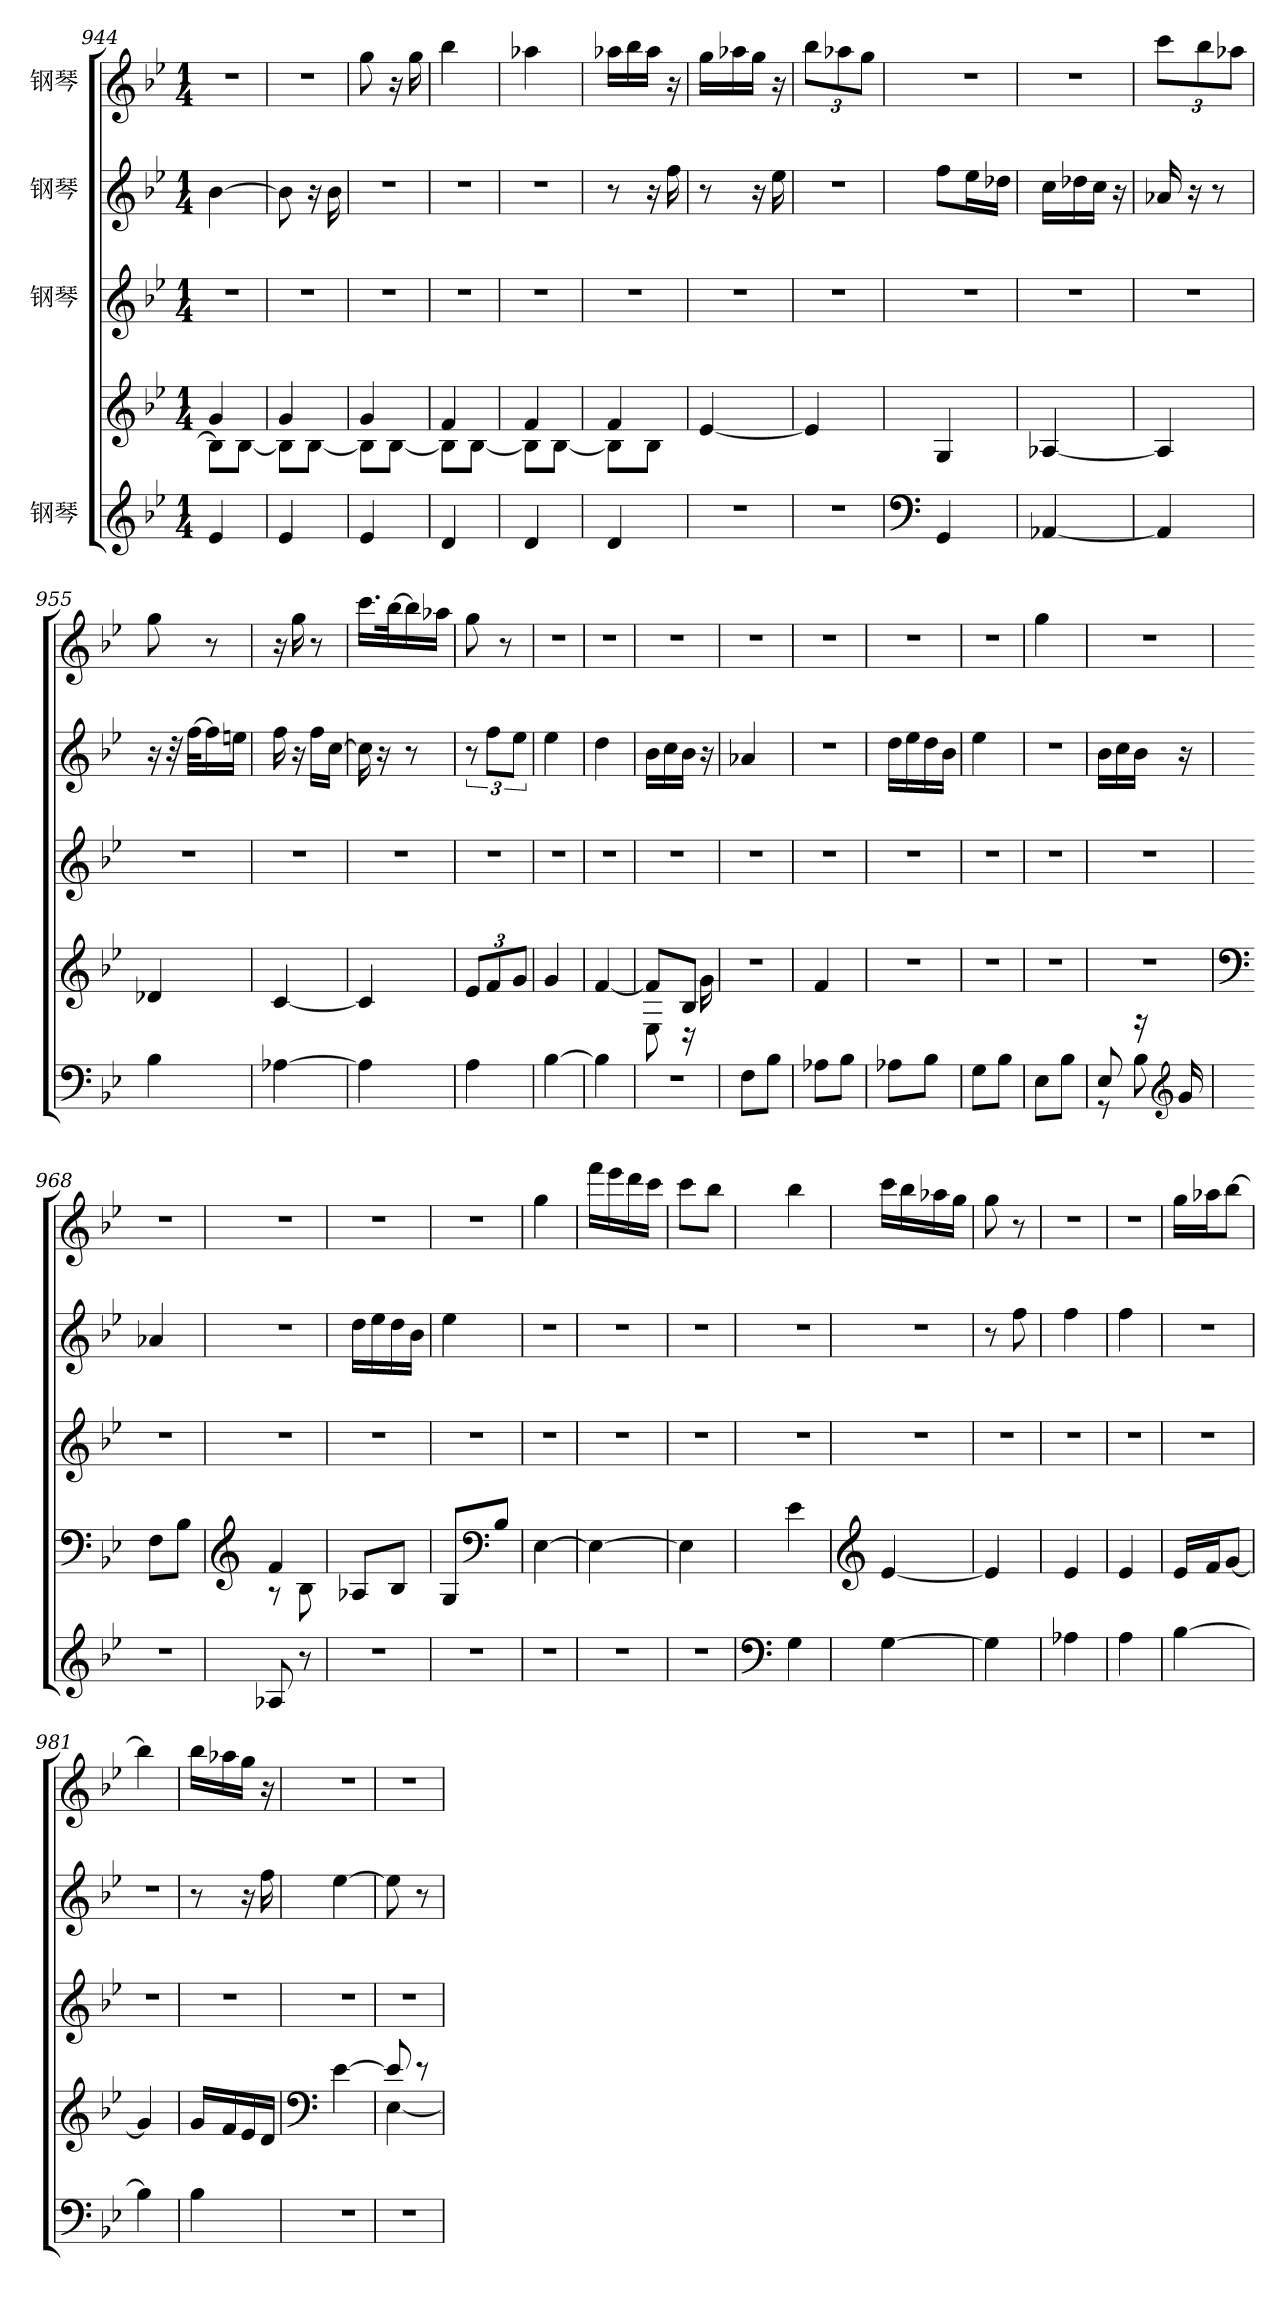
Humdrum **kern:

**kern	**kern	**kern	**kern	**kern
*part4	*part4	*part3	*part2	*part1
*staff5	*staff4	*staff3	*staff2	*staff1
*I"钢琴	*	*I"钢琴	*I"钢琴	*I"钢琴
*clefG2	*clefG2	*clefG2	*clefG2	*clefG2
*k[b-e-]	*k[b-e-]	*k[b-e-]	*k[b-e-]	*k[b-e-]
*M1/4	*M1/4	*M1/4	*M1/4	*M1/4
=944	=944	=944	=944	=944
*	*^	*	*	*
4e-/	4g/	8B-\L]	4r	[4b-\	4r
.	.	[8B-\J	.	.	.
=945	=945	=945	=945	=945	=945
4e-/	4g/	8B-\L]	4r	8b-\]	4r
.	.	[8B-\J	.	16r	.
.	.	.	.	16b-\	.
=946	=946	=946	=946	=946	=946
4e-/	4g/	8B-\L]	4r	4r	8gg\
.	.	[8B-\J	.	.	16r
.	.	.	.	.	16gg\
=947	=947	=947	=947	=947	=947
4d/	4f/	8B-\L]	4r	4r	4bb-\
.	.	[8B-\J	.	.	.
=948	=948	=948	=948	=948	=948
4d/	4f/	8B-\L]	4r	4r	4aa-X\
.	.	[8B-\J	.	.	.
=949	=949	=949	=949	=949	=949
4d/	4f/	8B-\L]	4r	8r	16aa-X\LL
.	.	.	.	.	16bb-\
.	.	8B-\J	.	16r	16aa-\JJ
.	.	.	.	16ff\	16r
*	*v	*v	*	*	*
=950	=950	=950	=950	=950
4r	[4e-/	4r	8r	16gg\LL
.	.	.	.	16aa-X\
.	.	.	16r	16gg\JJ
.	.	.	16ee-\	16r
!!LO:LB:g=z
=951	=951	=951	=951	=951
*	*	*	*	*Xbrackettup
4r	4e-/]	4r	4r	12bb-\L
.	.	.	.	12aa-X\
.	.	.	.	12gg\J
=952	=952	=952	=952	=952
*clefF4	*	*	*	*
4GG/	4G/	4r	8ff\L	4r
.	.	.	16ee-\L	.
.	.	.	16dd-X\JJ	.
=953	=953	=953	=953	=953
[4AA-X/	[4A-X/	4r	16cc\LL	4r
.	.	.	16dd-X\	.
.	.	.	16cc\JJ	.
.	.	.	16r	.
=954	=954	=954	=954	=954
4AA-/]	4A-/]	4r	16a-X/	12ccc\L
.	.	.	16r	.
.	.	.	.	12bb-\
.	.	.	8r	.
.	.	.	.	12aa-X\J
=955	=955	=955	=955	=955
4B-\	4d-X/	4r	16r	8gg\
.	.	.	32r	.
.	.	.	[32ff\KLL	.
.	.	.	16ff\]	8r
.	.	.	16een\JJ	.
=956	=956	=956	=956	=956
[4A-X\	[4c/	4r	16ff\	16r
.	.	.	16r	16gg\
.	.	.	16ff\LL	8r
.	.	.	[16cc\JJ	.
=957	=957	=957	=957	=957
4A-\]	4c/]	4r	16cc\]	16.ccc\LL
.	.	.	16r	.
.	.	.	.	[32bb-\K
.	.	.	8r	16bb-\]
.	.	.	.	16aa-X\JJ
!!LO:PB:g=z
=958	=958	=958	=958	=958
*	*Xbrackettup	*	*	*
4A\	12e-/L	4r	12r	8gg\
.	12f/	.	12ff\L	.
.	.	.	.	8r
.	12g/J	.	12ee-\J	.
=959	=959	=959	=959	=959
[4B-\	4g/	4r	4ee-\	4r
=960	=960	=960	=960	=960
4B-\]	[4f/	4r	4dd\	4r
=961	=961	=961	=961	=961
*	*^	*	*	*
4r	8f/L]	8E-\	4r	16b-\LL	4r
.	.	.	.	16cc\	.
.	8B-/J	16r	.	16b-\JJ	.
.	.	16g\	.	16r	.
*	*v	*v	*	*	*
=962	=962	=962	=962	=962
8F\L	4r	4r	4a-X/	4r
8B-\J	.	.	.	.
=963	=963	=963	=963	=963
8A-X\L	4f/	4r	4r	4r
8B-\J	.	.	.	.
=964	=964	=964	=964	=964
8A-X\L	4r	4r	16dd\LL	4r
.	.	.	16ee-\	.
8B-\J	.	.	16dd\	.
.	.	.	16b-\JJ	.
=965	=965	=965	=965	=965
8G\L	4r	4r	4ee-\	4r
8B-\J	.	.	.	.
=966	=966	=966	=966	=966
8E-\L	4r	4r	4r	4gg\
8B-\J	.	.	.	.
=967	=967	=967	=967	=967
*^	*	*	*	*
8E-/	8r	4r	4r	16b-\LL	4r
.	.	.	.	16cc\	.
16r	8B-\	.	.	16b-\JJ	.
*clefG2	*	*	*	*	*
16g/	.	.	.	16r	.
*v	*v	*	*	*	*
!!LO:LB:g=z
=968	=968	=968	=968	=968
*	*clefF4	*	*	*
4r	8F\L	4r	4a-X/	4r
.	8B-\J	.	.	.
=969	=969	=969	=969	=969
*	*clefG2	*	*	*
*	*^	*	*	*
8A-X/	4f/	8r	4r	4r	4r
8r	.	8B-\	.	.	.
*	*v	*v	*	*	*
=970	=970	=970	=970	=970
4r	8A-X/L	4r	16dd\LL	4r
.	.	.	16ee-\	.
.	8B-/J	.	16dd\	.
.	.	.	16b-\JJ	.
=971	=971	=971	=971	=971
4r	8G/L	4r	4ee-\	4r
*	*clefF4	*	*	*
.	8B-/J	.	.	.
=972	=972	=972	=972	=972
4r	[4E-\	4r	4r	4gg\
=973	=973	=973	=973	=973
4r	4E-\_	4r	4r	16fff\LL
.	.	.	.	16eee-\
.	.	.	.	16ddd\
.	.	.	.	16ccc\JJ
=974	=974	=974	=974	=974
4r	4E-\]	4r	4r	8ccc\L
.	.	.	.	8bb-\J
=975	=975	=975	=975	=975
*clefF4	*	*	*	*
4G\	4e-\	4r	4r	4bb-\
!!LO:PB:g=z
=976	=976	=976	=976	=976
*	*clefG2	*	*	*
[4G\	[4e-/	4r	4r	16ccc\LL
.	.	.	.	16bb-\
.	.	.	.	16aa-X\
.	.	.	.	16gg\JJ
=977	=977	=977	=977	=977
4G\]	4e-/]	4r	8r	8gg\
.	.	.	8ff\	8r
=978	=978	=978	=978	=978
4A-X\	4e-/	4r	4ff\	4r
=979	=979	=979	=979	=979
4A\	4e-/	4r	4ff\	4r
=980	=980	=980	=980	=980
[4B-\	16e-/LL	4r	4r	16gg\LL
.	16f/J	.	.	16aa-X\J
.	[8g/J	.	.	[8bb-\J
=981	=981	=981	=981	=981
4B-\]	4g/]	4r	4r	4bb-\]
=982	=982	=982	=982	=982
4B-\	16g/LL	4r	8r	16bb-\LL
.	16f/	.	.	16aa-X\
.	16e-/	.	16r	16gg\JJ
.	16d/JJ	.	16ff\	16r
=983	=983	=983	=983	=983
*	*clefF4	*	*	*
4r	[4e-\	4r	[4ee-\	4r
=984	=984	=984	=984	=984
*	*^	*	*	*
4r	8e-/]	[4E-\	4r	8ee-\]	4r
.	8r	.	.	8r	.
*	*v	*v	*	*	*
=	=	=	=	=
*-	*-	*-	*-	*-
